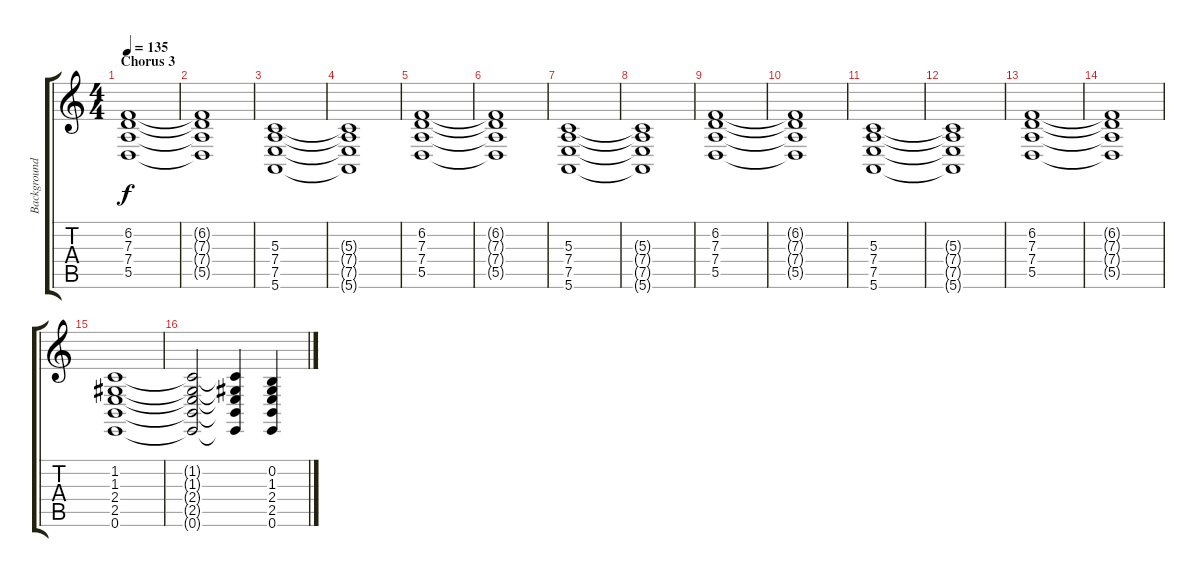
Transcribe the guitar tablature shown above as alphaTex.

\track ("Background" "Background") {instrument pad2warm}
\staff {score tabs}
\tuning (E4 B3 G3 D3 A2 E2) {hide}
\ts (4 4)
\section ("" "Chorus 3")
\tempo 135
\clef g2
\ks c
(6.2 7.3 7.4 5.5).1{dy f} |
(6.2{t} 7.3{t} 7.4{t} 5.5{t}).1 |
(5.3 7.4 7.5 5.6).1 |
(5.3{t} 7.4{t} 7.5{t} 5.6{t}).1 |
(6.2 7.3 7.4 5.5).1 |
(6.2{t} 7.3{t} 7.4{t} 5.5{t}).1 |
(5.3 7.4 7.5 5.6).1 |
(5.3{t} 7.4{t} 7.5{t} 5.6{t}).1 |
(6.2 7.3 7.4 5.5).1 |
(6.2{t} 7.3{t} 7.4{t} 5.5{t}).1 |
(5.3 7.4 7.5 5.6).1 |
(5.3{t} 7.4{t} 7.5{t} 5.6{t}).1 |
(6.2 7.3 7.4 5.5).1 |
(6.2{t} 7.3{t} 7.4{t} 5.5{t}).1 |
(1.2 1.3 2.4 2.5 0.6).1 |
(1.2{t} 1.3{t} 2.4{t} 2.5{t} 0.6{t}).2 (1.2{t} 1.3{t} 2.4{t} 2.5{t} 0.6{t}).4 (0.2 1.3 2.4 2.5 0.6).4
